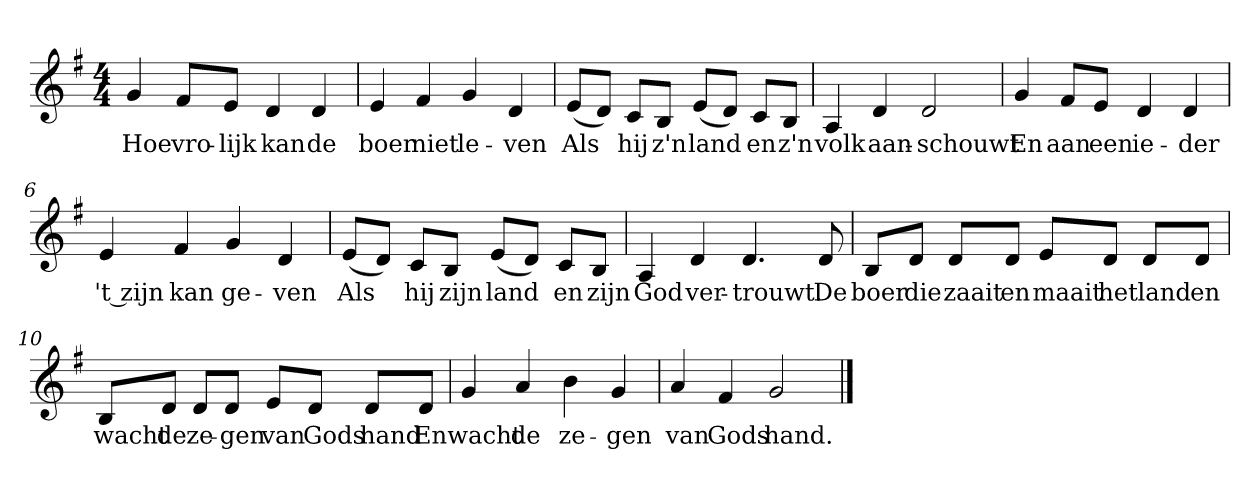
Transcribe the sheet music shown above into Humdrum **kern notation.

**kern	**text
*part1	*part1
*staff1	*staff1
*clefG2	*
*k[f#]	*
*G:	*
*M4/4	*
*MM120	*
=1	=1
4g	Hoe
8f#/L	vro-
8e/J	-lijk
4d	kan
4d	de
=2	=2
4e	boer
4f#	niet
4g	le-
4d	-ven
=3	=3
(8e/L	Als
8d/J)	.
8c/L	hij
8B/J	z'n
(8e/L	land
8d/J)	.
8c/L	en
8B/J	z'n
=4	=4
4A	volk
4d	aan-
2d	-schouwt
=5	=5
4g	En
8f#/L	aan
8e/J	een
4d	ie-
4d	-der
=6	=6
4e	't zijn
4f#	kan
4g	ge-
4d	-ven
=7	=7
(8e/L	Als
8d/J)	.
8c/L	hij
8B/J	zijn
(8e/L	land
8d/J)	.
8c/L	en
8B/J	zijn
=8	=8
4A	God
4d	ver-
4.d	-trouwt.
8d	De
=9	=9
8B/L	boer
8d/J	die
8d/L	zaait
8d/J	en
8e/L	maait
8d/J	het
8d/L	land
8d/J	en
=10	=10
8B/L	wacht
8d/J	de
8d/L	ze-
8d/J	-gen
8e/L	van
8d/J	Gods
8d/L	hand
8d/J	En
=11	=11
4g	wacht
4a	de
4b	ze-
4g	-gen
=12	=12
4a	van
4f#	Gods
2g	hand.
==	==
*-	*-
